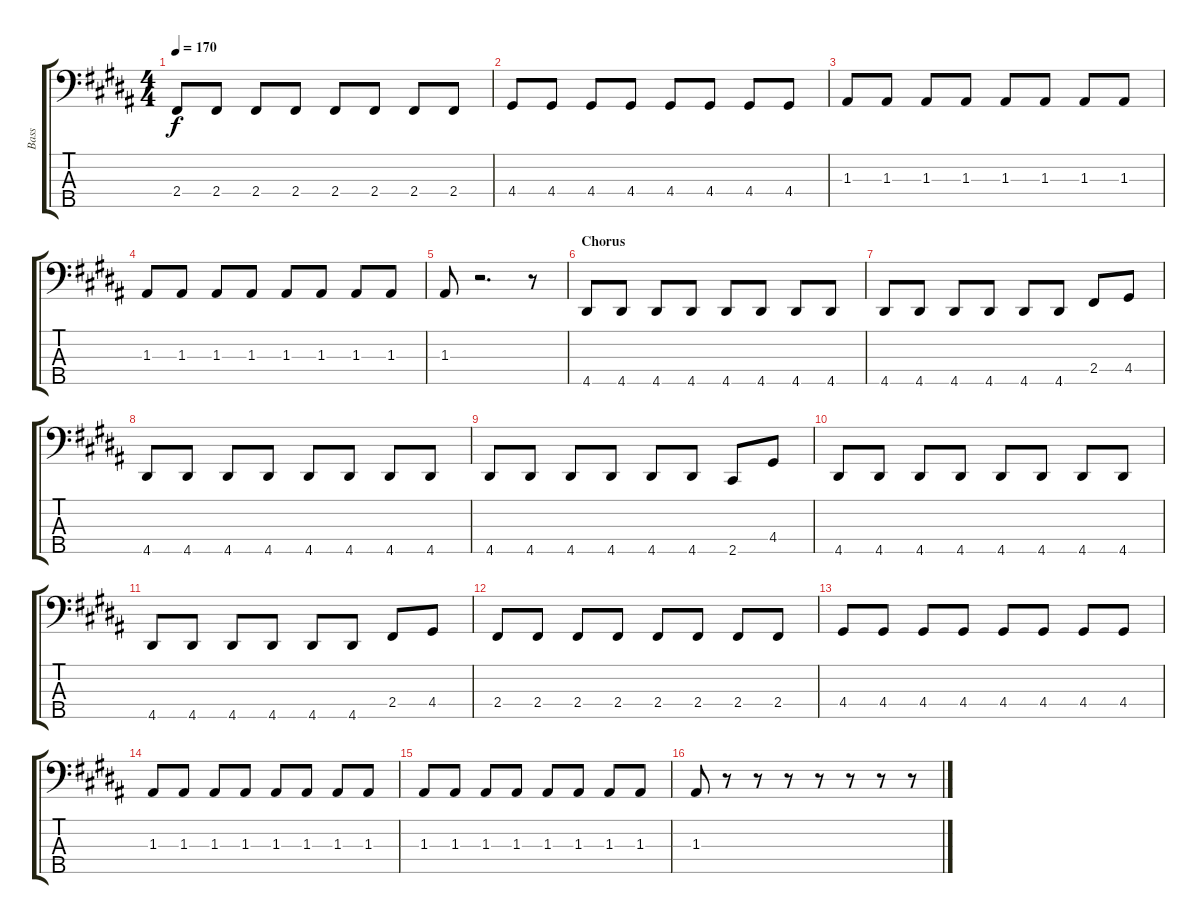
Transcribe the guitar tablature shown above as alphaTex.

\track ("Bass" "Bass") {instrument electricbasspick}
\staff {score tabs}
\tuning (G2 D2 A1 E1 B0) {hide}
\ts (4 4)
\tempo 170
\clef f4
\ks b
2.4.8{dy f} 2.4.8 2.4.8 2.4.8 2.4.8 2.4.8 2.4.8 2.4.8 |
4.4.8 4.4.8 4.4.8 4.4.8 4.4.8 4.4.8 4.4.8 4.4.8 |
1.3.8 1.3.8 1.3.8 1.3.8 1.3.8 1.3.8 1.3.8 1.3.8 |
1.3.8 1.3.8 1.3.8 1.3.8 1.3.8 1.3.8 1.3.8 1.3.8 |
1.3.8 r.2{d} r.8 |
\section ("" "Chorus")
4.5.8 4.5.8 4.5.8 4.5.8 4.5.8 4.5.8 4.5.8 4.5.8 |
4.5.8 4.5.8 4.5.8 4.5.8 4.5.8 4.5.8 2.4.8 4.4.8 |
4.5.8 4.5.8 4.5.8 4.5.8 4.5.8 4.5.8 4.5.8 4.5.8 |
4.5.8 4.5.8 4.5.8 4.5.8 4.5.8 4.5.8 2.5.8 4.4.8 |
4.5.8 4.5.8 4.5.8 4.5.8 4.5.8 4.5.8 4.5.8 4.5.8 |
4.5.8 4.5.8 4.5.8 4.5.8 4.5.8 4.5.8 2.4.8 4.4.8 |
2.4.8 2.4.8 2.4.8 2.4.8 2.4.8 2.4.8 2.4.8 2.4.8 |
4.4.8 4.4.8 4.4.8 4.4.8 4.4.8 4.4.8 4.4.8 4.4.8 |
1.3.8 1.3.8 1.3.8 1.3.8 1.3.8 1.3.8 1.3.8 1.3.8 |
1.3.8 1.3.8 1.3.8 1.3.8 1.3.8 1.3.8 1.3.8 1.3.8 |
1.3.8 r.8 r.8 r.8 r.8 r.8 r.8 r.8
